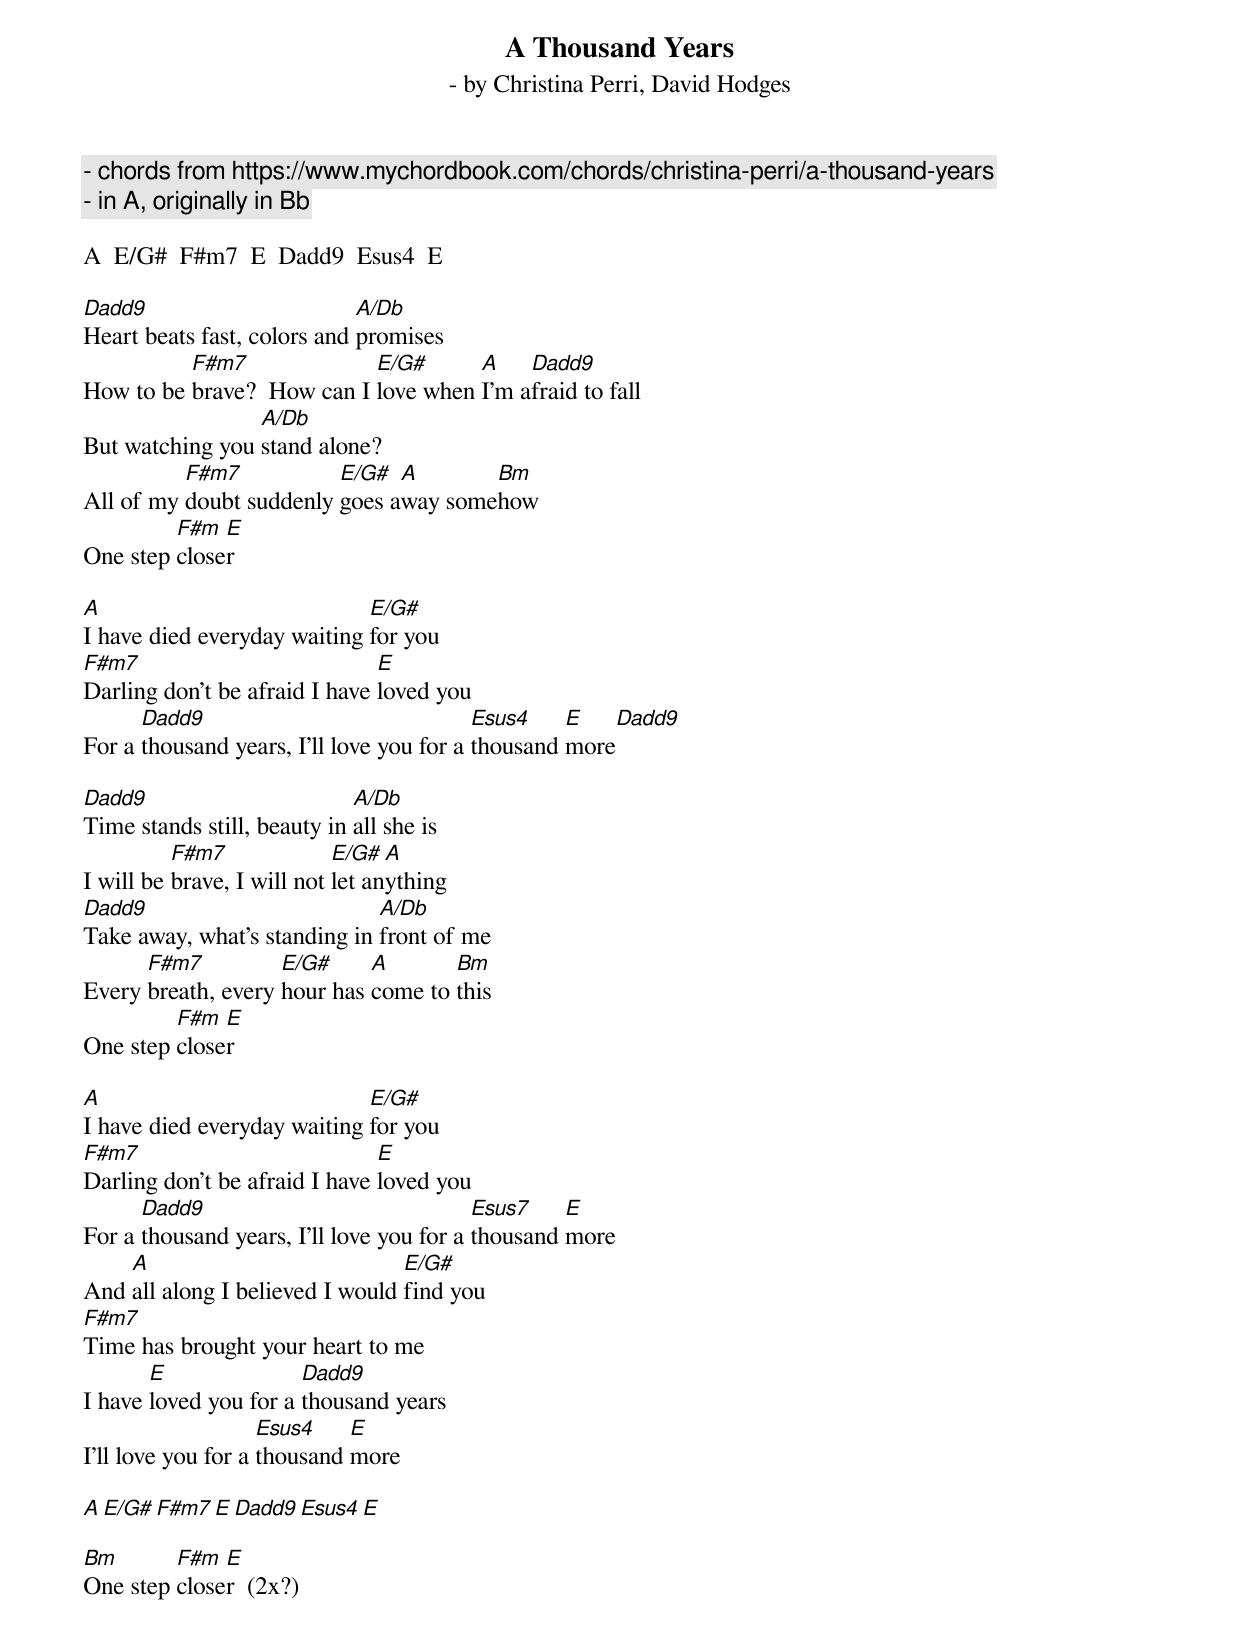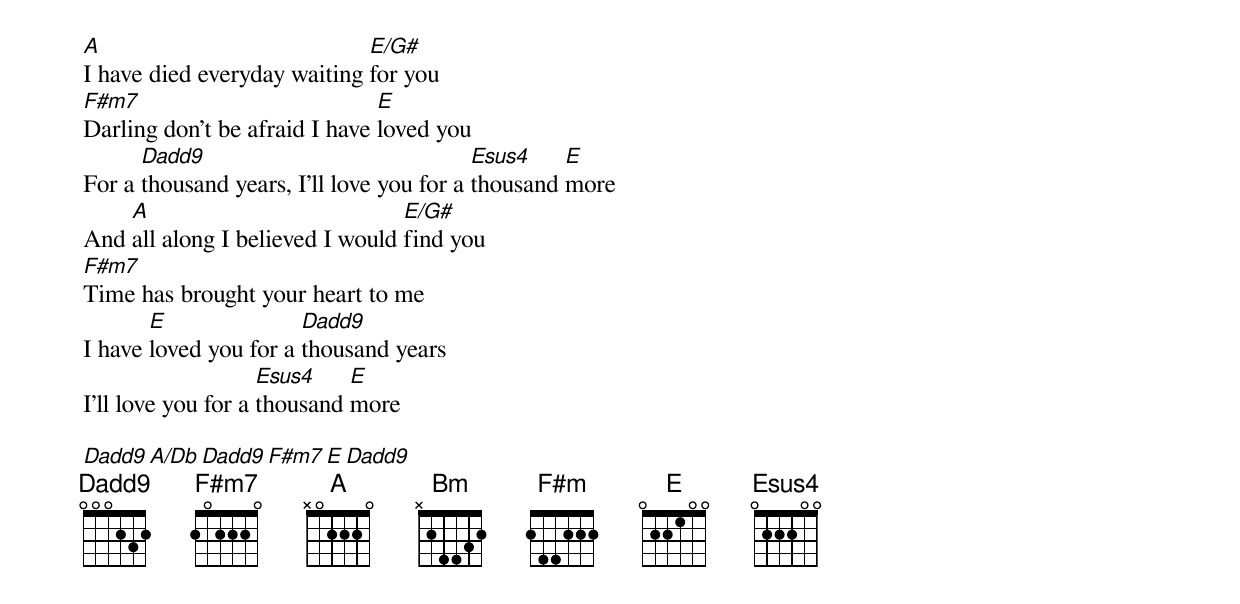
A Thousand Years
- by Christina Perri, David Hodges
- chords from https://www.mychordbook.com/chords/christina-perri/a-thousand-years
- in A, originally in Bb

A  E/G#  F#m7  E  Dadd9  Esus4  E

Dadd9                        A/Db
Heart beats fast, colors and promises
          F#m7              E/G#      A    Dadd9
How to be brave?  How can I love when I'm afraid to fall
                 A/Db
But watching you stand alone?
          F#m7           E/G#  A       Bm
All of my doubt suddenly goes away somehow
         F#m  E
One step closer

A                            E/G#
I have died everyday waiting for you
F#m7                           E
Darling don't be afraid I have loved you
      Dadd9                               Esus4    E     Dadd9
For a thousand years, I'll love you for a thousand more

Dadd9                        A/Db
Time stands still, beauty in all she is
          F#m7              E/G#  A
I will be brave, I will not let anything
Dadd9                         A/Db
Take away, what's standing in front of me
      F#m7          E/G#     A       Bm
Every breath, every hour has come to this
         F#m  E
One step closer

A                            E/G#
I have died everyday waiting for you
F#m7                           E
Darling don't be afraid I have loved you
      Dadd9                               Esus7    E
For a thousand years, I'll love you for a thousand more
    A                            E/G#
And all along I believed I would find you
F#m7
Time has brought your heart to me
       E               Dadd9
I have loved you for a thousand years
                    Esus4    E
I'll love you for a thousand more

A  E/G#  F#m7  E  Dadd9  Esus4  E

Bm       F#m  E
One step closer  (2x?)

A                            E/G#
I have died everyday waiting for you
F#m7                           E
Darling don't be afraid I have loved you
      Dadd9                               Esus4    E
For a thousand years, I'll love you for a thousand more
    A                            E/G#
And all along I believed I would find you
F#m7
Time has brought your heart to me
       E               Dadd9
I have loved you for a thousand years
                    Esus4    E
I'll love you for a thousand more

Dadd9  A/Db  Dadd9  F#m7  E  Dadd9
